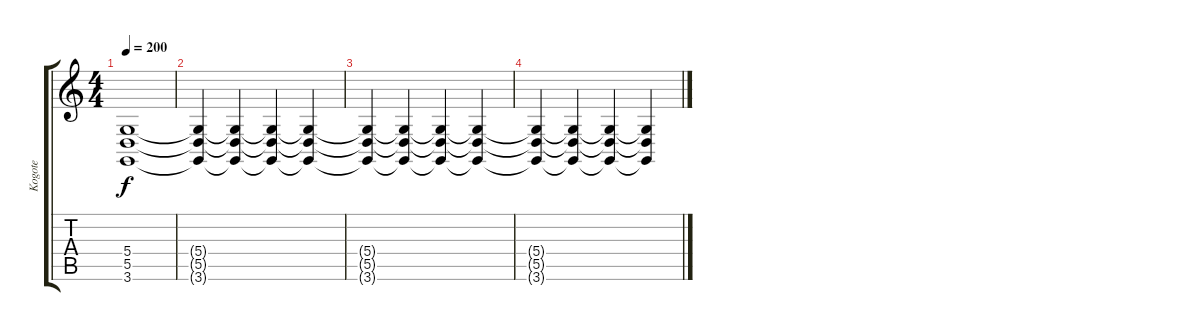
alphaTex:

\track ("Kogote" "Kogote") {instrument drawbarorgan}
\staff {score tabs}
\tuning (E4 B3 G3 D3 A2 E2) {hide}
\ts (4 4)
\tempo 200
\clef g2
\ks c
(5.4 5.5 3.6).1{dy f} |
(5.4{t} 5.5{t} 3.6{t}).4{volume 11} (5.4{t} 5.5{t} 3.6{t}).4{volume 10} (5.4{t} 5.5{t} 3.6{t}).4{volume 9} (5.4{t} 5.5{t} 3.6{t}).4{volume 8} |
(5.4{t} 5.5{t} 3.6{t}).4{volume 7} (5.4{t} 5.5{t} 3.6{t}).4{volume 6} (5.4{t} 5.5{t} 3.6{t}).4{volume 5} (5.4{t} 5.5{t} 3.6{t}).4{volume 4} |
(5.4{t} 5.5{t} 3.6{t}).4{volume 3} (5.4{t} 5.5{t} 3.6{t}).4{volume 2} (5.4{t} 5.5{t} 3.6{t}).4{volume 1} (5.4{t} 5.5{t} 3.6{t}).4{volume 0}
